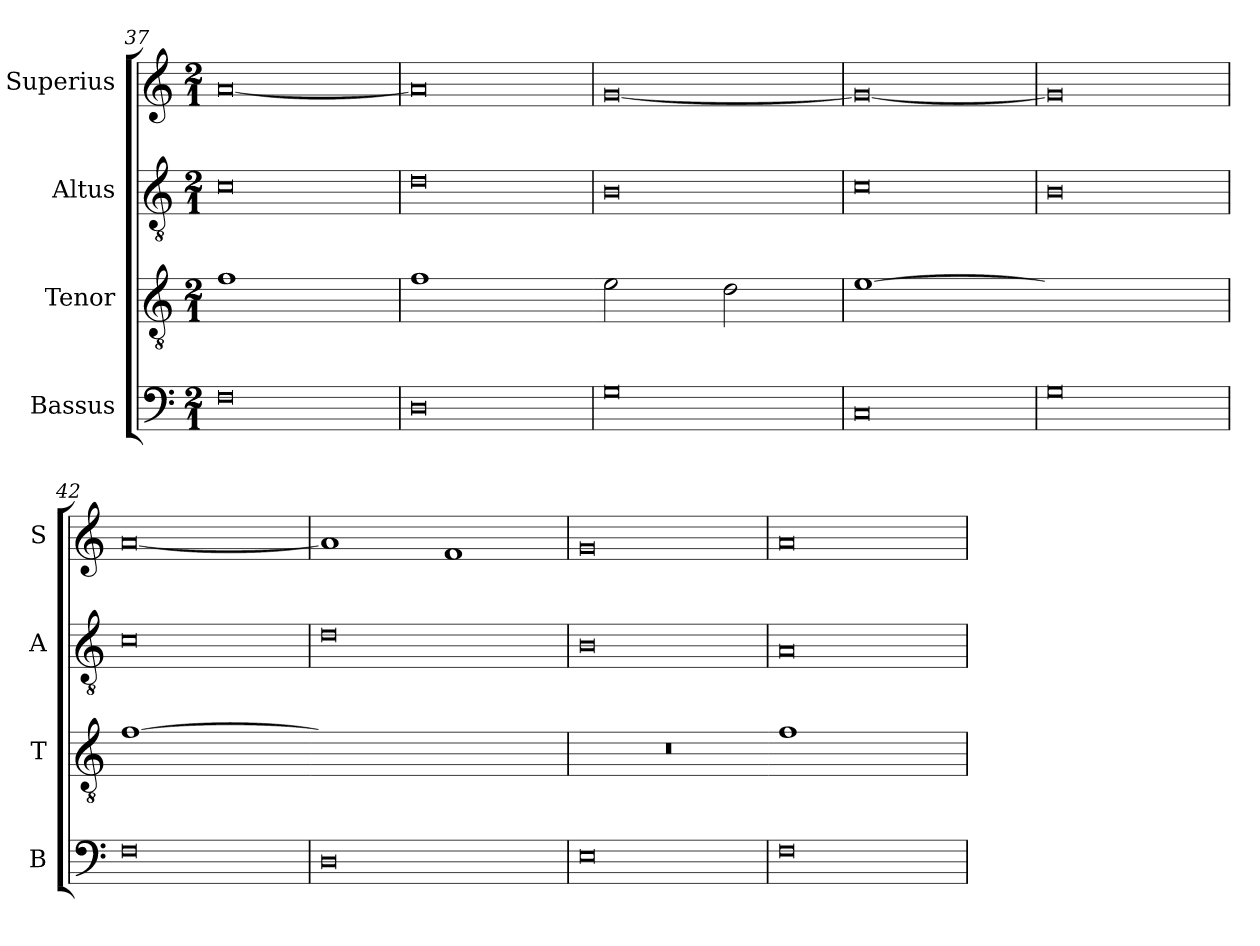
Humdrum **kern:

**kern	**kern	**kern	**kern
*part4	*part3	*part2	*part1
*staff4	*staff3	*staff2	*staff1
*I"Bassus	*I"Tenor	*I"Altus	*I"Superius
*I'B	*I'T	*I'A	*I'S
*clefF4	*clefGv2	*clefGv2	*clefG2
*k[]	*k[]	*k[]	*k[]
*M2/1	*M2/1	*M2/1	*M2/1
=37	=37	=37	=37
!	!LO:N:vis=1	!	!
0F	0f	0c	[0a
=38	=38	=38	=38
!	!LO:N:vis=1	!	!
0D	0f	0d	0a]
=39	=39-	=39	=39
!	!LO:N:vis=2	!	!
0G	1e	0B	[0g
!	!LO:N:vis=2	!	!
.	1d	.	.
=40	=40	=40	=40
!	!LO:N:vis=1	!	!
0C	[0e	0c	0g_
=41	=41-	=41	=41
!	!LO:N:vis=1	!	!
0G	0eyy]	0B	0g]
=42	=42	=42	=42
!	!LO:N:vis=1	!	!
0F	[0f	0c	[0a
=43	=43-	=43	=43
!	!LO:N:vis=1	!	!
0D	0fyy]	0d	1a]
.	.	.	1f
=44	=44	=44	=44
!	!LO:N:vis=1	!	!
0E	0r	0B	0g
=45	=45-	=45	=45
!	!LO:N:vis=1	!	!
0F	0f	0A	0a
=	=	=	=
*-	*-	*-	*-
